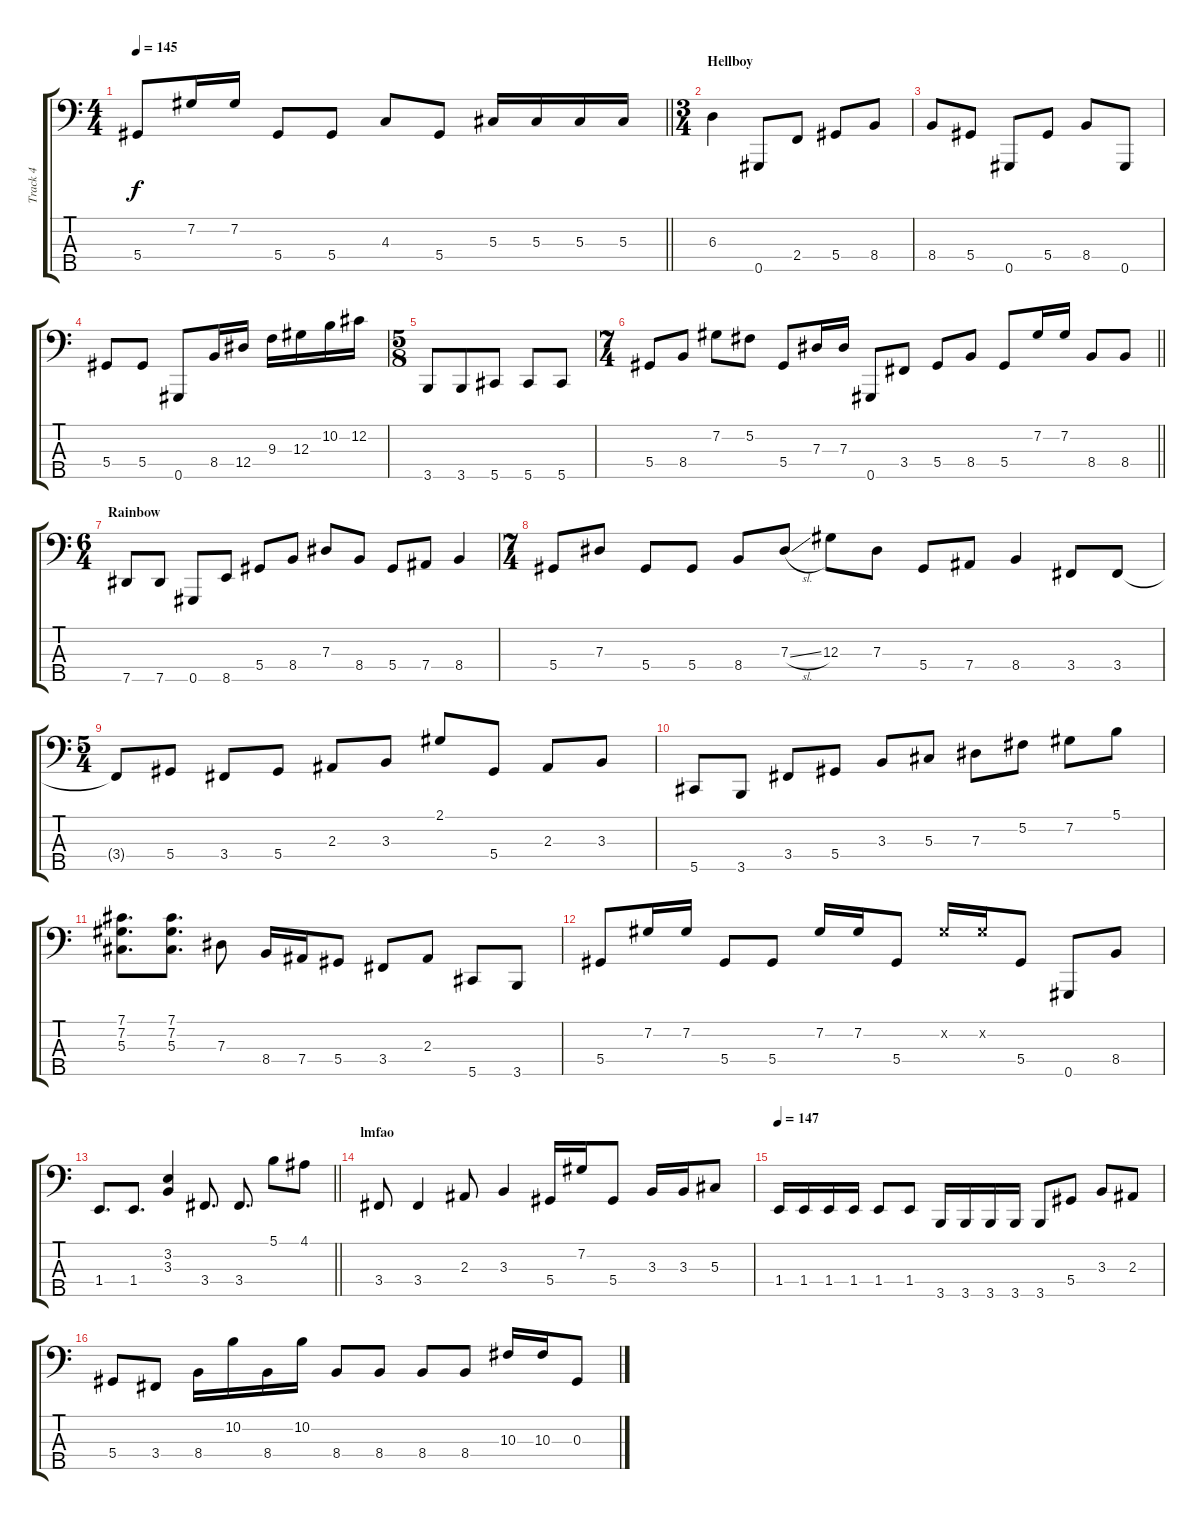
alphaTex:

\track ("Track 4" "Track 4") {instrument slapbass1}
\staff {score tabs}
\tuning (Gb2 Db2 Ab1 Eb1 Ab0) {hide}
\ts (4 4)
\tempo 145
\clef f4
\barLineRight lightlight
\ks c
5.4.8{dy f} 7.2.16 7.2.16 5.4.8 5.4.8 4.3.8 5.4.8 5.3.16 5.3.16 5.3.16 5.3.16 |
\ts (3 4)
\section ("" "Hellboy")
6.3.4 0.5.8 2.4.8 5.4.8 8.4.8 |
8.4.8 5.4.8 0.5.8 5.4.8 8.4.8 0.5.8 |
5.4.8 5.4.8 0.5.8 8.4.16 12.4.16 9.3.16 12.3.16 10.2.16 12.2.16 |
\ts (5 8)
3.5.8 3.5.8 5.5.8 5.5.8 5.5.8 |
\ts (7 4)
\barLineRight lightlight
5.4.8 8.4.8 7.2.8 5.2.8 5.4.8 7.3.16 7.3.16 0.5.8 3.4.8 5.4.8 8.4.8 5.4.8 7.2.16 7.2.16 8.4.8 8.4.8 |
\ts (6 4)
\section ("" "Rainbow")
7.5.8 7.5.8 0.5.8 8.5.8 5.4.8 8.4.8 7.3.8 8.4.8 5.4.8 7.4.8 8.4.4 |
\ts (7 4)
5.4.8 7.3.8 5.4.8 5.4.8 8.4.8 7.3{sl}.8 12.3.8 7.3.8 5.4.8 7.4.8 8.4.4 3.4.8 3.4.8 |
\ts (5 4)
3.4{t}.8 5.4.8 3.4.8 5.4.8 2.3.8 3.3.8 2.1.8 5.4.8 2.3.8 3.3.8 |
5.5.8 3.5.8 3.4.8 5.4.8 3.3.8 5.3.8 7.3.8 5.2.8 7.2.8 5.1.8 |
(7.1 7.2 5.3).8{d} (7.1 7.2 5.3).8{d} 7.3.8 8.4.16 7.4.16 5.4.8 3.4.8 2.3.8 5.5.8 3.5.8 |
5.4.8 7.2.16 7.2.16 5.4.8 5.4.8 7.2.16 7.2.16 5.4.8 7.2{x}.16 7.2{x}.16 5.4.8 0.5.8 8.4.8 |
\barLineRight lightlight
1.4.8{d} 1.4.8{d} (3.2 3.3).4 3.4.8{d} 3.4.8{d} 5.1.8 4.1.8 |
\section ("" "lmfao")
3.4.8 3.4.4 2.3.8 3.3.4 5.4.16 7.2.16 5.4.8 3.3.16 3.3.16 5.3.8 |
\tempo 147
1.4.16 1.4.16 1.4.16 1.4.16 1.4.8 1.4.8 3.5.16 3.5.16 3.5.16 3.5.16 3.5.8 5.4.8 3.3.8 2.3.8 |
5.4.8 3.4.8 8.4.16 10.2.16 8.4.16 10.2.16 8.4.8 8.4.8 8.4.8 8.4.8 10.3.16 10.3.16 0.3.8
